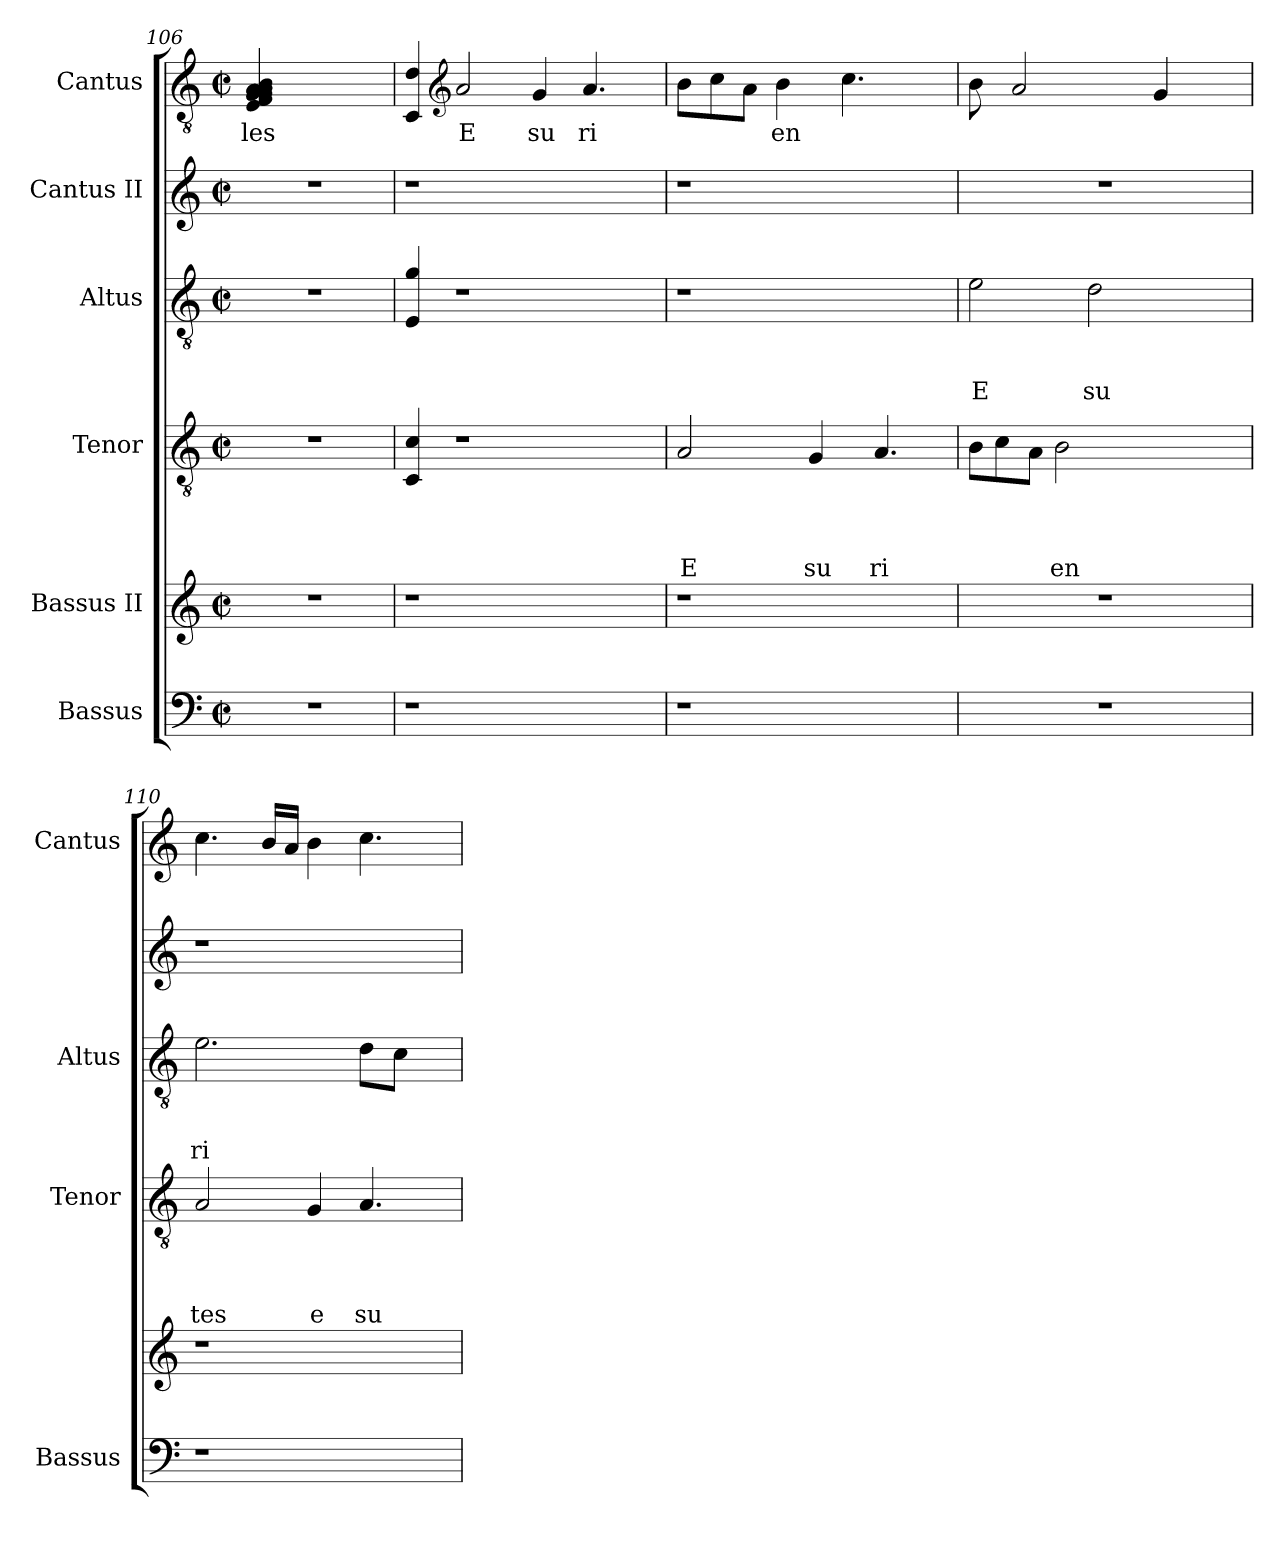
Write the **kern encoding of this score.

**kern	**kern	**kern	**text	**text	**text	**text	**kern	**text	**text	**text	**kern	**kern	**text
*part6	*part5	*part4	*part4	*part4	*part4	*part4	*part3	*part3	*part3	*part3	*part2	*part1	*part1
*staff6	*staff5	*staff4	*staff4	*staff4	*staff4	*staff4	*staff3	*staff3	*staff3	*staff3	*staff2	*staff1	*staff1
*I"Bassus	*I"Bassus II	*I"Tenor	*	*	*	*	*I"Altus	*	*	*	*I"Cantus II	*I"Cantus	*
*I'Bassus	*	*I'Tenor	*	*	*	*	*I'Altus	*	*	*	*	*I'Cantus	*
*clefF4	*clefG2	*clefGv2	*	*	*	*	*clefGv2	*	*	*	*clefG2	*clefGv2	*
*k[]	*k[]	*k[]	*	*	*	*	*k[]	*	*	*	*k[]	*k[]	*
*C:	*C:	*C:	*	*	*	*	*C:	*	*	*	*C:	*C:	*
*M2/2	*M2/2	*M2/2	*	*	*	*	*M2/2	*	*	*	*M2/2	*M2/2	*
*met(c|)	*met(c|)	*met(c|)	*	*	*	*	*met(c|)	*	*	*	*met(c|)	*met(c|)	*
=106	=106	=106	=106	=106	=106	=106	=106	=106	=106	=106	=106	=106	=106
!	!	!	!	!	!	!	!	!	!	!	!	!	!LO:LY:b
1r	1r	1r	.	.	.	.	1r	.	.	.	1r	(4E/ 4F/ 4G/ 4G/ 4G/ 4A/ 4A/ 4A/ 4A/ 4B/	-les
.	.	.	.	.	.	.	.	.	.	.	.	2.ryy	.
!!LO:PB:g=z
=107	=107	=107	=107	=107	=107	=107	=107	=107	=107	=107	=107	=107	=107
1r	1r	4C/ 4c/	.	.	.	.	4E/ 4g/	.	.	.	1r	4C/ 4d/	.
*	*	*	*	*	*	*	*	*	*	*	*	*clefG2	*
!	!	!	!	!	!	!	!	!	!	!	!	!	!LO:LY:b
.	.	1r	.	.	.	.	1r	.	.	.	.	2a/	E
!	!	!	!	!	!	!	!	!	!	!	!	!	!LO:LY:b
.	.	.	.	.	.	.	.	.	.	.	.	4g/	su
!	!	!	!	!	!	!	!	!	!	!	!	!	!LO:LY:b
4.ryy	4.ryy	.	.	.	.	.	.	.	.	.	4.ryy	4.a/	ri
.	.	8ryy	.	.	.	.	8ryy	.	.	.	.	.	.
=108	=108	=108	=108	=108	=108	=108	=108	=108	=108	=108	=108	=108	=108
!	!	!	!	!	!	!LO:LY:b	!	!	!	!	!	!	!
1r	1r	2A/	.	.	.	E	1r	.	.	.	1r	8b\L	.
.	.	.	.	.	.	.	.	.	.	.	.	8cc\	.
.	.	.	.	.	.	.	.	.	.	.	.	8a\J	.
!	!	!	!	!	!	!	!	!	!	!	!	!	!LO:LY:b
.	.	.	.	.	.	.	.	.	.	.	.	4b\	en
!	!	!	!	!	!	!LO:LY:b	!	!	!	!	!	!	!
.	.	4G/	.	.	.	su	.	.	.	.	.	.	.
.	.	.	.	.	.	.	.	.	.	.	.	4.cc\	.
!	!	!	!	!	!	!LO:LY:b	!	!	!	!	!	!	!
.	.	4.A/	.	.	.	ri	.	.	.	.	.	.	.
8ryy	8ryy	.	.	.	.	.	8ryy	.	.	.	8ryy	8ryy	.
=109	=109	=109	=109	=109	=109	=109	=109	=109	=109	=109	=109	=109	=109
*	*	*Xtuplet	*	*	*	*	*	*	*	*	*	*	*
!	!	!	!	!	!	!	!	!	!	!LO:LY:b	!	!	!
*	*	*	*	*	*	*	*^	*	*	*	*	*	*
1r	1r	12B\L	.	.	.	.	2e\	4.ryy	.	.	E	1r	8b\	.
.	.	12c\	.	.	.	.	.	.	.	.	.	.	.	.
.	.	.	.	.	.	.	.	.	.	.	.	.	2a/	.
.	.	12A\J	.	.	.	.	.	.	.	.	.	.	.	.
!	!	!	!	!	!	!LO:LY:b	!	!	!	!	!	!	!	!
.	.	2B\	.	.	.	en	.	.	.	.	.	.	.	.
!	!	!	!	!	!	!	!	!	!	!	!LO:LY:b	!	!	!
.	.	.	.	.	.	.	.	2d\	.	.	su	.	.	.
.	.	.	.	.	.	.	8ryy	.	.	.	.	.	.	.
.	.	.	.	.	.	.	4.ryy	.	.	.	.	.	4g/	.
.	.	4ryy	.	.	.	.	.	.	.	.	.	.	.	.
.	.	.	.	.	.	.	.	8ryy	.	.	.	.	8ryy	.
=110	=110	=110	=110	=110	=110	=110	=110	=110	=110	=110	=110	=110	=110	=110
!	!	!	!	!	!	!LO:LY:b	!	!	!	!	!LO:LY:b	!	!	!
*	*	*	*	*	*	*	*v	*v	*	*	*	*	*	*
1r	1r	2A/	.	.	.	tes	2.e\	.	.	ri	1r	4.cc\	.
.	.	.	.	.	.	.	.	.	.	.	.	16b/LL	.
.	.	.	.	.	.	.	.	.	.	.	.	16a/JJ	.
!	!	!	!	!	!	!LO:LY:b	!	!	!	!	!	!	!
.	.	4G/	.	.	.	e	.	.	.	.	.	4b\	.
!	!	!	!	!	!	!LO:LY:b	!	!	!	!	!	!	!
.	.	4.A/	.	.	.	su	8d\L	.	.	.	.	4.cc\	.
.	.	.	.	.	.	.	8c\J	.	.	.	.	.	.
8ryy	8ryy	.	.	.	.	.	8ryy	.	.	.	8ryy	.	.
=	=	=	=	=	=	=	=	=	=	=	=	=	=
*-	*-	*-	*-	*-	*-	*-	*-	*-	*-	*-	*-	*-	*-
